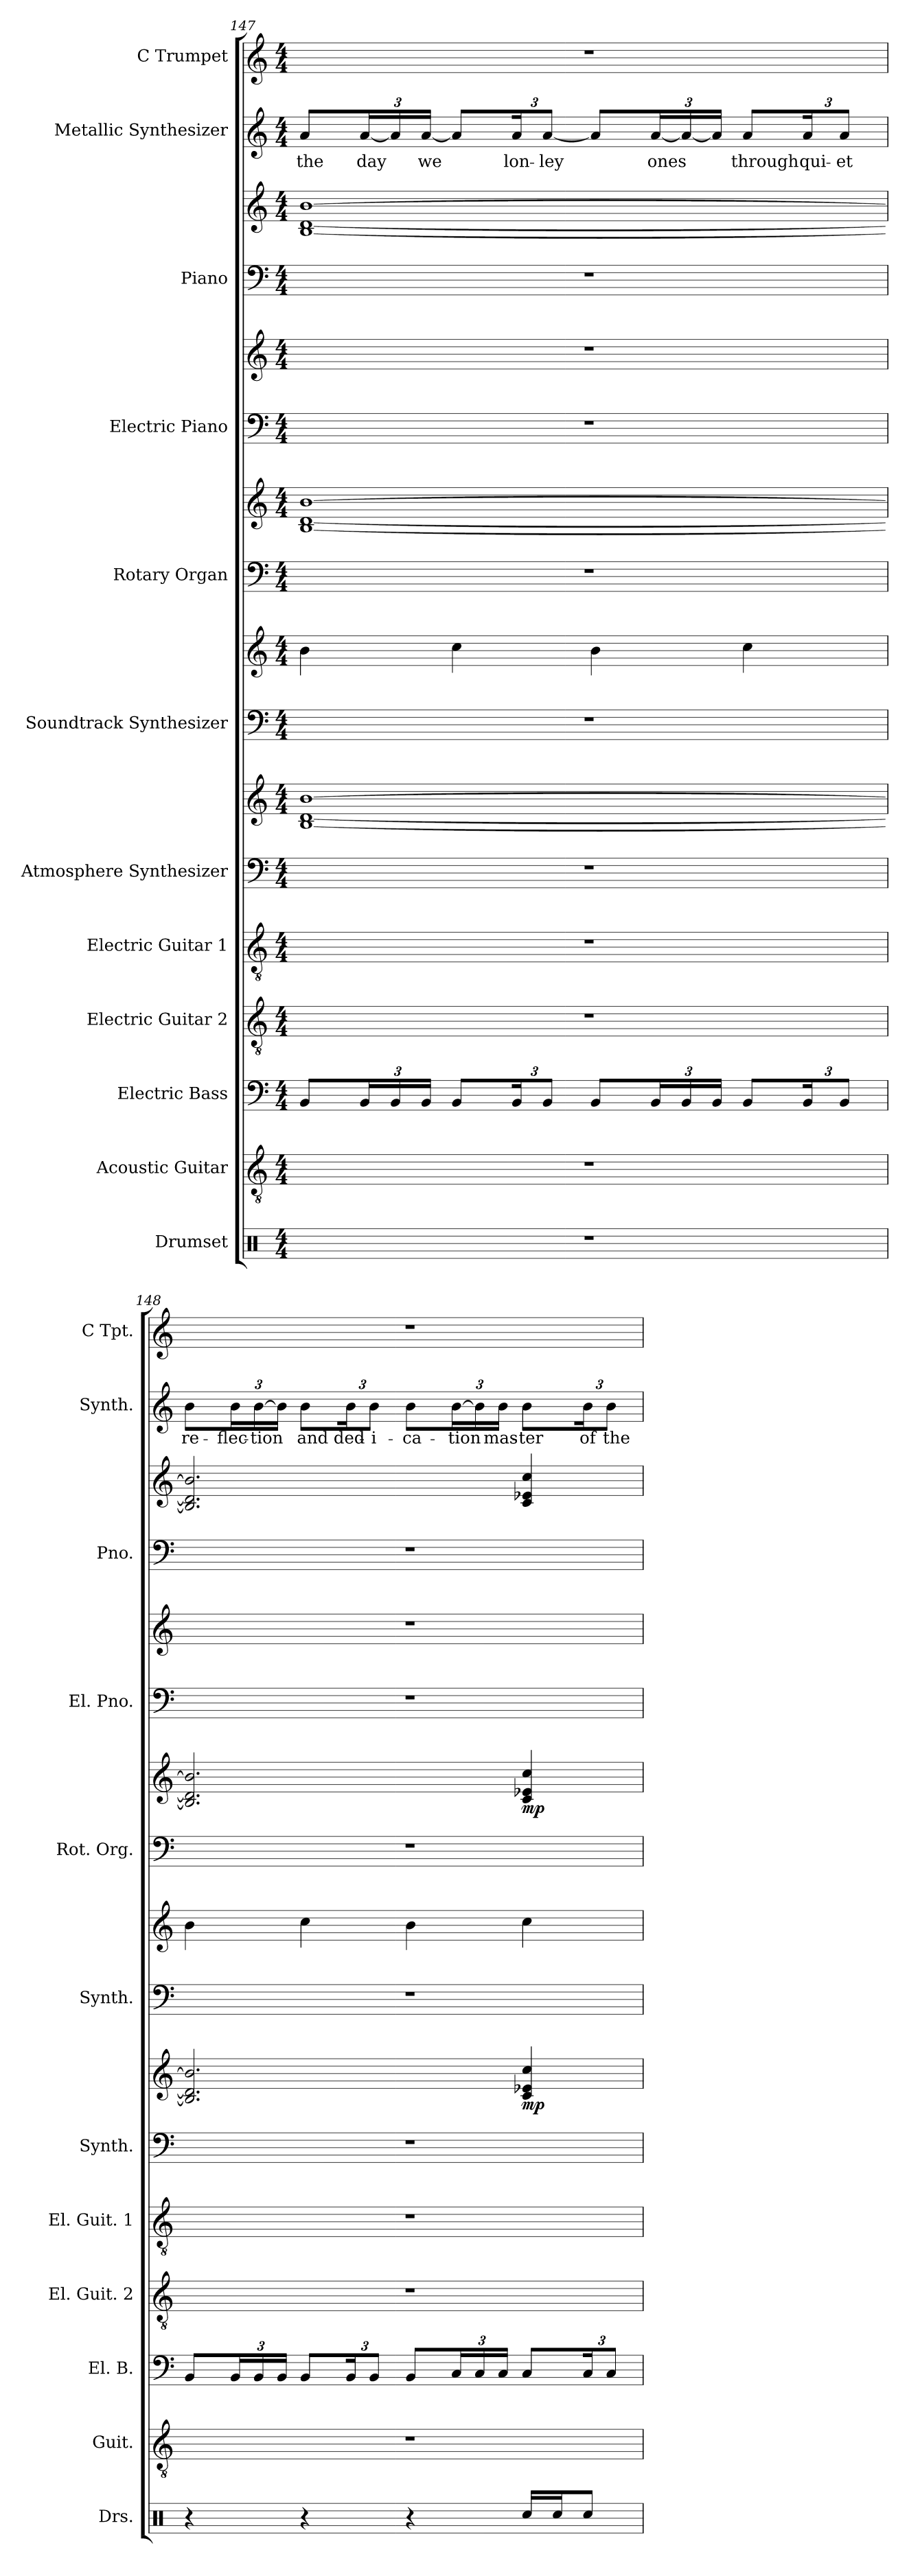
**kern	**kern	**kern	**kern	**kern	**kern	**kern	**dynam	**kern	**kern	**kern	**kern	**dynam	**kern	**kern	**kern	**kern	**kern	**text	**kern
*part12	*part11	*part10	*part9	*part8	*part7	*part7	*part7	*part6	*part6	*part5	*part5	*part5	*part4	*part4	*part3	*part3	*part2	*part2	*part1
*staff17	*staff16	*staff15	*staff14	*staff13	*staff12	*staff11	*staff11/12	*staff10	*staff9	*staff8	*staff7	*staff7/8	*staff6	*staff5	*staff4	*staff3	*staff2	*staff2	*staff1
*I"Drumset	*I"Acoustic Guitar	*I"Electric Bass	*I"Electric Guitar 2	*I"Electric Guitar 1	*I"Atmosphere Synthesizer	*	*	*I"Soundtrack Synthesizer	*	*I"Rotary Organ	*	*	*I"Electric Piano	*	*I"Piano	*	*I"Metallic Synthesizer	*	*I"C Trumpet
*I'Drs.	*I'Guit.	*I'El. B.	*I'El. Guit. 2	*I'El. Guit. 1	*I'Synth.	*	*	*I'Synth.	*	*I'Rot. Org.	*	*	*I'El. Pno.	*	*I'Pno.	*	*I'Synth.	*	*I'C Tpt.
!!LO:PB:g=z
*clefX	*clefGv2	*clefF4	*clefGv2	*clefGv2	*clefF4	*clefG2	*	*clefF4	*clefG2	*clefF4	*clefG2	*	*clefF4	*clefG2	*clefF4	*clefG2	*clefG2	*	*clefG2
*	*	*ITrd7c12	*	*	*	*	*	*	*	*	*	*	*	*	*	*	*	*	*
*k[]	*k[]	*k[]	*k[]	*k[]	*k[]	*k[]	*	*k[]	*k[]	*k[]	*k[]	*	*k[]	*k[]	*k[]	*k[]	*k[]	*	*k[]
*M4/4	*M4/4	*M4/4	*M4/4	*M4/4	*M4/4	*M4/4	*	*M4/4	*M4/4	*M4/4	*M4/4	*	*M4/4	*M4/4	*M4/4	*M4/4	*M4/4	*	*M4/4
=147	=147	=147	=147	=147	=147	=147	=147	=147	=147	=147	=147	=147	=147	=147	=147	=147	=147	=147	=147
1r	1r	8BBB/L	1r	1r	1r	[1B [1d [1b	.	1r	4b\	1r	[1B [1d [1b	.	1r	1r	1r	[1B [1d [1b	8a/L	the	1r
*	*	*Xbrackettup	*	*	*	*	*	*	*	*	*	*	*	*	*	*	*Xbrackettup	*	*
.	.	24BBB/L	.	.	.	.	.	.	.	.	.	.	.	.	.	.	[24a/L	day	.
.	.	24BBB/	.	.	.	.	.	.	.	.	.	.	.	.	.	.	24a/]	.	.
.	.	24BBB/JJ	.	.	.	.	.	.	.	.	.	.	.	.	.	.	[24a/JJ	we	.
.	.	8BBB/L	.	.	.	.	.	.	4cc\	.	.	.	.	.	.	.	8a/L]	.	.
.	.	24BBB/K	.	.	.	.	.	.	.	.	.	.	.	.	.	.	24a/K	lon-	.
.	.	12BBB/J	.	.	.	.	.	.	.	.	.	.	.	.	.	.	[12a/J	-ley	.
.	.	8BBB/L	.	.	.	.	.	.	4b\	.	.	.	.	.	.	.	8a/L]	.	.
.	.	24BBB/L	.	.	.	.	.	.	.	.	.	.	.	.	.	.	[24a/L	ones	.
.	.	24BBB/	.	.	.	.	.	.	.	.	.	.	.	.	.	.	24a/_	.	.
.	.	24BBB/JJ	.	.	.	.	.	.	.	.	.	.	.	.	.	.	24a/JJ]	.	.
.	.	8BBB/L	.	.	.	.	.	.	4cc\	.	.	.	.	.	.	.	8a/L	through	.
.	.	24BBB/K	.	.	.	.	.	.	.	.	.	.	.	.	.	.	24a/K	qui-	.
.	.	12BBB/J	.	.	.	.	.	.	.	.	.	.	.	.	.	.	12a/J	-et	.
=148	=148	=148	=148	=148	=148	=148	=148	=148	=148	=148	=148	=148	=148	=148	=148	=148	=148	=148	=148
4r	1r	8BBB/L	1r	1r	1r	2.B/] 2.d/] 2.b/]	.	1r	4b\	1r	2.B/] 2.d/] 2.b/]	.	1r	1r	1r	2.B/] 2.d/] 2.b/]	8b\L	re-	1r
.	.	24BBB/L	.	.	.	.	.	.	.	.	.	.	.	.	.	.	24b\L	-flec-	.
.	.	24BBB/	.	.	.	.	.	.	.	.	.	.	.	.	.	.	[24b\	-tion	.
.	.	24BBB/JJ	.	.	.	.	.	.	.	.	.	.	.	.	.	.	24b\JJ]	.	.
4r	.	8BBB/L	.	.	.	.	.	.	4cc\	.	.	.	.	.	.	.	8b\L	and	.
.	.	24BBB/K	.	.	.	.	.	.	.	.	.	.	.	.	.	.	24b\K	ded-	.
.	.	12BBB/J	.	.	.	.	.	.	.	.	.	.	.	.	.	.	12b\J	-i-	.
4r	.	8BBB/L	.	.	.	.	.	.	4b\	.	.	.	.	.	.	.	8b\L	-ca-	.
.	.	24CC/L	.	.	.	.	.	.	.	.	.	.	.	.	.	.	[24b\L	-tion	.
.	.	24CC/	.	.	.	.	.	.	.	.	.	.	.	.	.	.	24b\]	.	.
.	.	24CC/JJ	.	.	.	.	.	.	.	.	.	.	.	.	.	.	24b\JJ	mas-	.
!	!	!	!	!	!	!	!LO:DY:b	!	!	!	!	!LO:DY:b	!	!	!	!	!	!	!
16Rcc/LL	.	8CC/L	.	.	.	4c/ 4e-X/ 4cc/	mp	.	4cc\	.	4c/ 4e-X/ 4cc/	mp	.	.	.	4c/ 4e-X/ 4cc/	8b\L	-ter	.
16Rcc/J	.	.	.	.	.	.	.	.	.	.	.	.	.	.	.	.	.	.	.
8Rcc/J	.	24CC/K	.	.	.	.	.	.	.	.	.	.	.	.	.	.	24b\K	of	.
.	.	12CC/J	.	.	.	.	.	.	.	.	.	.	.	.	.	.	12b\J	the	.
=	=	=	=	=	=	=	=	=	=	=	=	=	=	=	=	=	=	=	=
*-	*-	*-	*-	*-	*-	*-	*-	*-	*-	*-	*-	*-	*-	*-	*-	*-	*-	*-	*-
